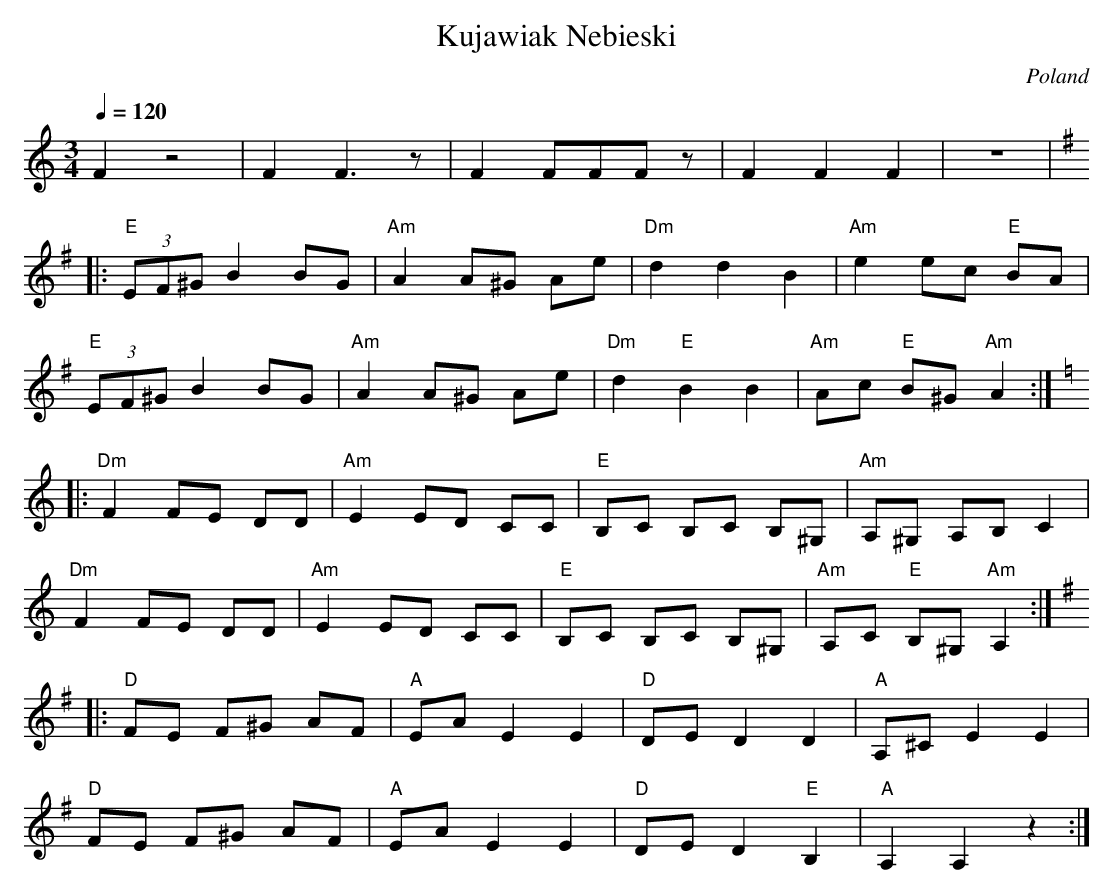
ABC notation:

X:1
T:Kujawiak Nebieski
O:Poland
M:3/4
L:1/8
Q:1/4=120
K:Am
F2z4|F2F3z|F2FFFz|F2F2F2|z6|
K:Em
|:"E"(3EF^G B2 BG|"Am"A2 A^G Ae|"Dm"d2 d2 B2|"Am"e2 ec "E" BA|
"E"(3EF^G B2 BG|"Am"A2 A^G Ae|"Dm"d2"E"B2 B2|"Am"Ac "E" B^G "Am"A2:|
K:Am
|:"Dm"F2 FE DD|"Am"E2 ED CC|"E"B,C B,C B,^G,|"Am"A,^G, A,B, C2|
"Dm"F2 FE DD|"Am"E2 ED CC|"E"B,C B,C B,^G,|"Am"A,C "E"B,^G, "Am"A,2:|
K:Em
|:"D"FE F^G AF|"A"EA E2 E2|"D"DE D2 D2|"A"A,^C E2 E2|
"D"FE F^G AF|"A"EA E2 E2|"D"DE D2"E"B,2|"A"A,2 A,2 z2:|
